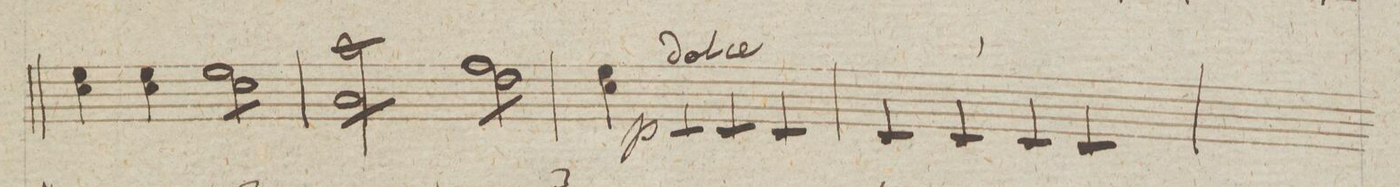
**kern	**dynam
*I"Violino 2do	*
*clefG2	*
*k[]	*
*met(c|)	*
*M2/2	*
4ee\ 4cc\	.
4ee\ 4cc\	.
8ee\L 8cc\	.
8ee\ 8cc\	.
8ee\ 8cc\	.
8ee\J 8cc\	.
=187	=187
8aa\L 8a\	.
8aa\ 8a\	.
8aa\ 8a\	.
8aa\J 8a\	.
8ff\L 8dd\	.
8ff\ 8dd\	.
8ff\ 8dd\	.
8ff\J 8dd\	.
=188	=188
4ee\ 4cc\	.
4c/	p
4c/	.
4c/	.
=189	=189
4c/	.
4c/	.
4c/	.
4c/	.
=190	=190
*-	*-
